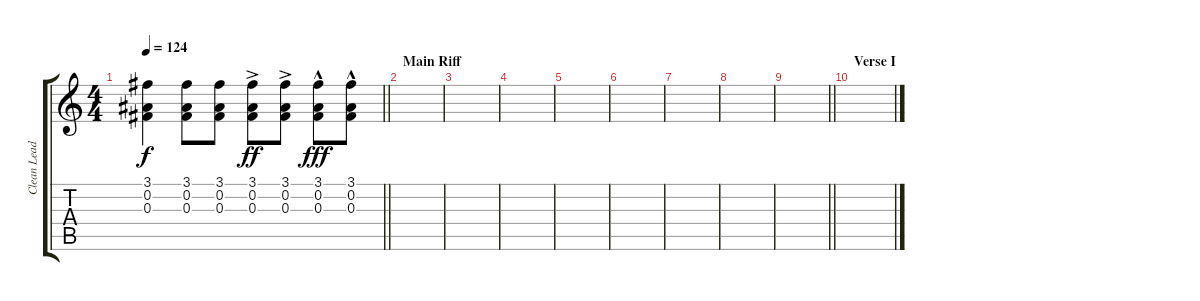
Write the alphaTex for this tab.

\track ("Clean Lead" "Clean Lead") {instrument electricguitarclean}
\staff {score tabs}
\tuning (Eb4 Bb3 Gb3 Db3 Ab2 Eb2) {hide}
\ts (4 4)
\tempo 124
\clef g2
\barLineRight lightlight
\ks c
(3.1 0.2 0.3).4{dy f} (3.1 0.2 0.3).8 (3.1 0.2 0.3).8 (3.1{ac} 0.2{ac} 0.3{ac}).8{dy ff} (3.1{ac} 0.2{ac} 0.3{ac}).8 (3.1{hac} 0.2{hac} 0.3{hac}).8{dy fff} (3.1{hac} 0.2{hac} 0.3{hac}).8 |
\section ("" "Main Riff")
|
|
|
|
|
|
|
\barLineRight lightlight
|
\section ("" "Verse I")
